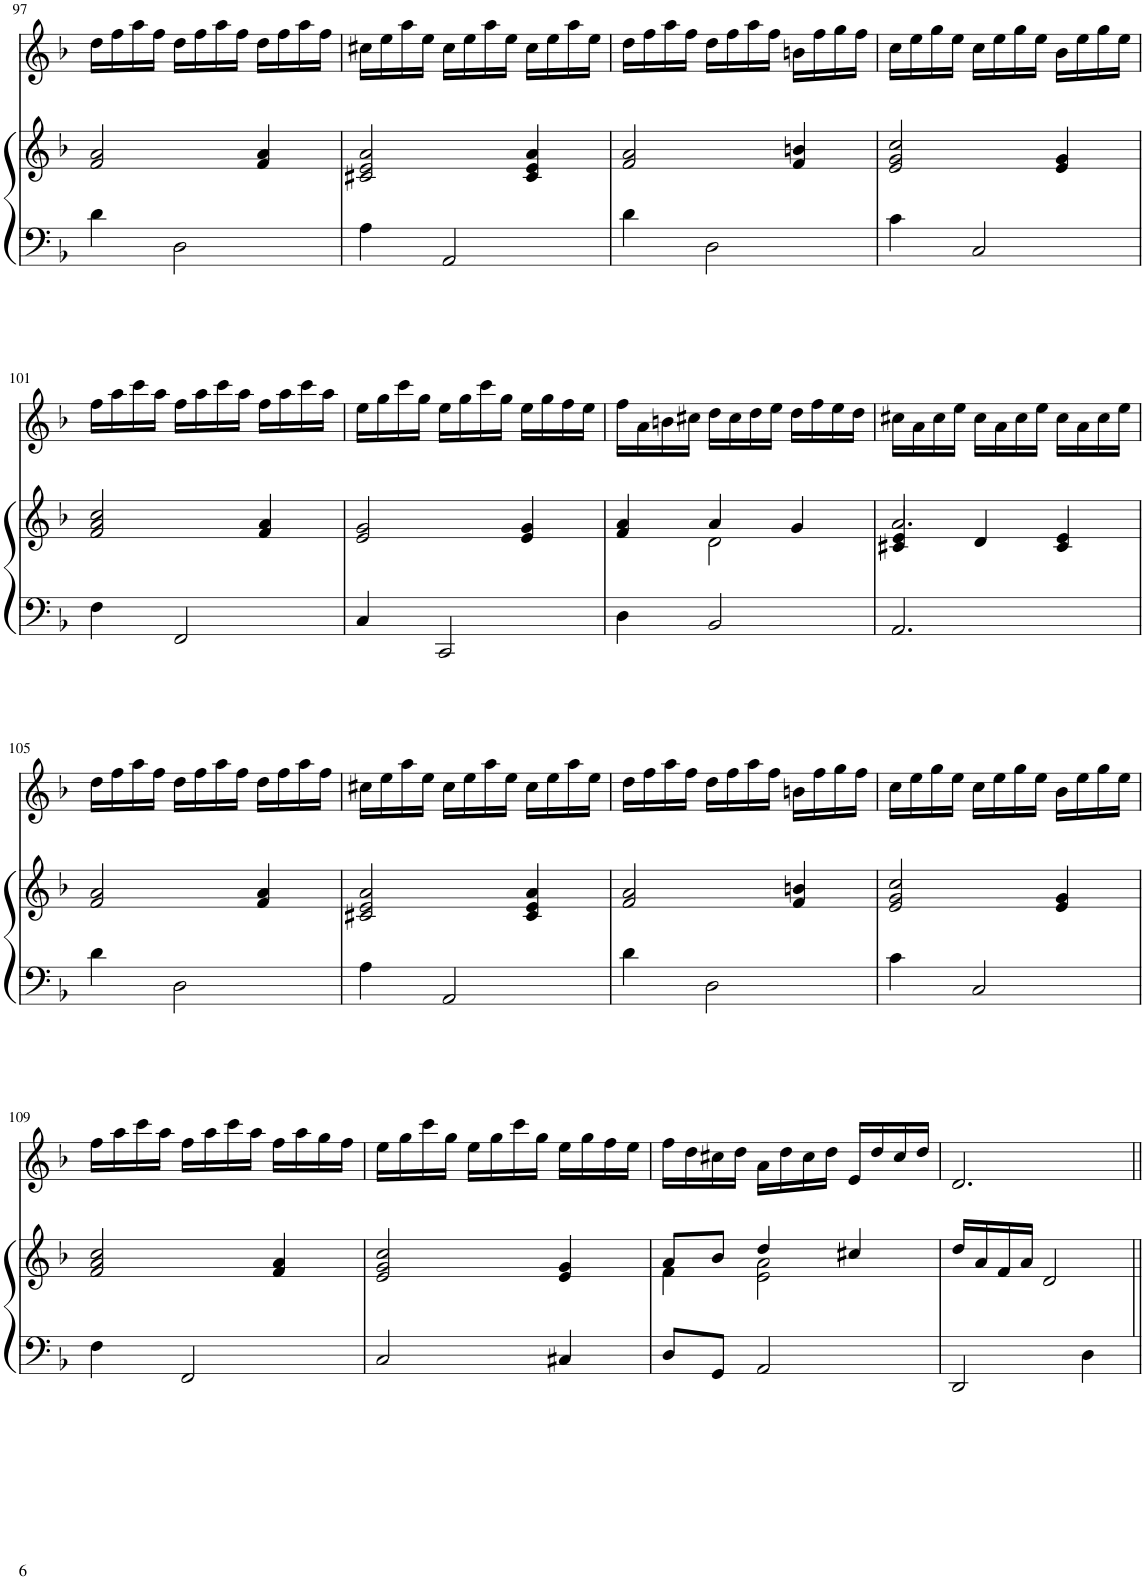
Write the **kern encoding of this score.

**kern	**kern	**kern
*part2	*part2	*part1
*staff3	*staff2	*staff1
*I"Harpsichord	*	*I"Violin
*I'Hpschd	*	*I'Vln
!!LO:PB:g=z
*clefF4	*clefG2	*clefG2
*k[b-]	*k[b-]	*k[b-]
*M3/4	*M3/4	*M3/4
=97	=97	=97
4d\	2f/ 2a/	16dd\LL
.	.	16ff\
.	.	16aa\
.	.	16ff\JJ
2D\	.	16dd\LL
.	.	16ff\
.	.	16aa\
.	.	16ff\JJ
.	4f/ 4a/	16dd\LL
.	.	16ff\
.	.	16aa\
.	.	16ff\JJ
=98	=98	=98
4A\	2c#X/ 2e/ 2a/	16cc#X\LL
.	.	16ee\
.	.	16aa\
.	.	16ee\JJ
2AA/	.	16cc#\LL
.	.	16ee\
.	.	16aa\
.	.	16ee\JJ
.	4c#/ 4e/ 4a/	16cc#\LL
.	.	16ee\
.	.	16aa\
.	.	16ee\JJ
=99	=99	=99
4d\	2f/ 2a/	16dd\LL
.	.	16ff\
.	.	16aa\
.	.	16ff\JJ
2D\	.	16dd\LL
.	.	16ff\
.	.	16aa\
.	.	16ff\JJ
.	4f/ 4bn/	16bn\LL
.	.	16ff\
.	.	16gg\
.	.	16ff\JJ
=100	=100	=100
4c\	2e/ 2g/ 2cc/	16cc\LL
.	.	16ee\
.	.	16gg\
.	.	16ee\JJ
2C/	.	16cc\LL
.	.	16ee\
.	.	16gg\
.	.	16ee\JJ
.	4e/ 4g/	16b-\LL
.	.	16ee\
.	.	16gg\
.	.	16ee\JJ
!!LO:LB:g=z
=101	=101	=101
4F\	2f/ 2a/ 2cc/	16ff\LL
.	.	16aa\
.	.	16ccc\
.	.	16aa\JJ
2FF/	.	16ff\LL
.	.	16aa\
.	.	16ccc\
.	.	16aa\JJ
.	4f/ 4a/	16ff\LL
.	.	16aa\
.	.	16ccc\
.	.	16aa\JJ
=102	=102	=102
4C/	2e/ 2g/	16ee\LL
.	.	16gg\
.	.	16ccc\
.	.	16gg\JJ
2CC/	.	16ee\LL
.	.	16gg\
.	.	16ccc\
.	.	16gg\JJ
.	4e/ 4g/	16ee\LL
.	.	16gg\
.	.	16ff\
.	.	16ee\JJ
=103	=103	=103
*	*^	*
4D\	4f/ 4a/	4ryy	16ff\LL
.	.	.	16a\
.	.	.	16bn\
.	.	.	16cc#X\JJ
2BB-/	4a/	2d\	16dd\LL
.	.	.	16cc#\
.	.	.	16dd\
.	.	.	16ee\JJ
.	4g/	.	16dd\LL
.	.	.	16ff\
.	.	.	16ee\
.	.	.	16dd\JJ
=104	=104	=104	=104
2.AA/	4c#X/ 4e/	2.a/	16cc#X\LL
.	.	.	16a\
.	.	.	16cc#\
.	.	.	16ee\JJ
.	4d/	.	16cc#\LL
.	.	.	16a\
.	.	.	16cc#\
.	.	.	16ee\JJ
.	4c#/ 4e/	.	16cc#\LL
.	.	.	16a\
.	.	.	16cc#\
.	.	.	16ee\JJ
*	*v	*v	*
!!LO:LB:g=z
=105	=105	=105
4d\	2f/ 2a/	16dd\LL
.	.	16ff\
.	.	16aa\
.	.	16ff\JJ
2D\	.	16dd\LL
.	.	16ff\
.	.	16aa\
.	.	16ff\JJ
.	4f/ 4a/	16dd\LL
.	.	16ff\
.	.	16aa\
.	.	16ff\JJ
=106	=106	=106
4A\	2c#X/ 2e/ 2a/	16cc#X\LL
.	.	16ee\
.	.	16aa\
.	.	16ee\JJ
2AA/	.	16cc#\LL
.	.	16ee\
.	.	16aa\
.	.	16ee\JJ
.	4c#/ 4e/ 4a/	16cc#\LL
.	.	16ee\
.	.	16aa\
.	.	16ee\JJ
=107	=107	=107
4d\	2f/ 2a/	16dd\LL
.	.	16ff\
.	.	16aa\
.	.	16ff\JJ
2D\	.	16dd\LL
.	.	16ff\
.	.	16aa\
.	.	16ff\JJ
.	4f/ 4bn/	16bn\LL
.	.	16ff\
.	.	16gg\
.	.	16ff\JJ
=108	=108	=108
4c\	2e/ 2g/ 2cc/	16cc\LL
.	.	16ee\
.	.	16gg\
.	.	16ee\JJ
2C/	.	16cc\LL
.	.	16ee\
.	.	16gg\
.	.	16ee\JJ
.	4e/ 4g/	16b-\LL
.	.	16ee\
.	.	16gg\
.	.	16ee\JJ
!!LO:LB:g=z
=109	=109	=109
4F\	2f/ 2a/ 2cc/	16ff\LL
.	.	16aa\
.	.	16ccc\
.	.	16aa\JJ
2FF/	.	16ff\LL
.	.	16aa\
.	.	16ccc\
.	.	16aa\JJ
.	4f/ 4a/	16ff\LL
.	.	16aa\
.	.	16gg\
.	.	16ff\JJ
=110	=110	=110
2C/	2e/ 2g/ 2cc/	16ee\LL
.	.	16gg\
.	.	16ccc\
.	.	16gg\JJ
.	.	16ee\LL
.	.	16gg\
.	.	16ccc\
.	.	16gg\JJ
4C#X/	4e/ 4g/	16ee\LL
.	.	16gg\
.	.	16ff\
.	.	16ee\JJ
=111	=111	=111
*	*^	*
8D/L	8a/L	4f\	16ff\LL
.	.	.	16dd\
8GG/J	8b-/J	.	16cc#X\
.	.	.	16dd\JJ
2AA/	4dd/	2e\ 2a\	16a\LL
.	.	.	16dd\
.	.	.	16cc#\
.	.	.	16dd\JJ
.	4cc#X/	.	16e/LL
.	.	.	16dd/
.	.	.	16cc#/
.	.	.	16dd/JJ
*	*v	*v	*
=112	=112	=112
2DD/	16dd/LL	2.d/
.	16a/	.
.	16f/	.
.	16a/JJ	.
.	2d/	.
4D\	.	.
=||	=||	=||
*-	*-	*-
